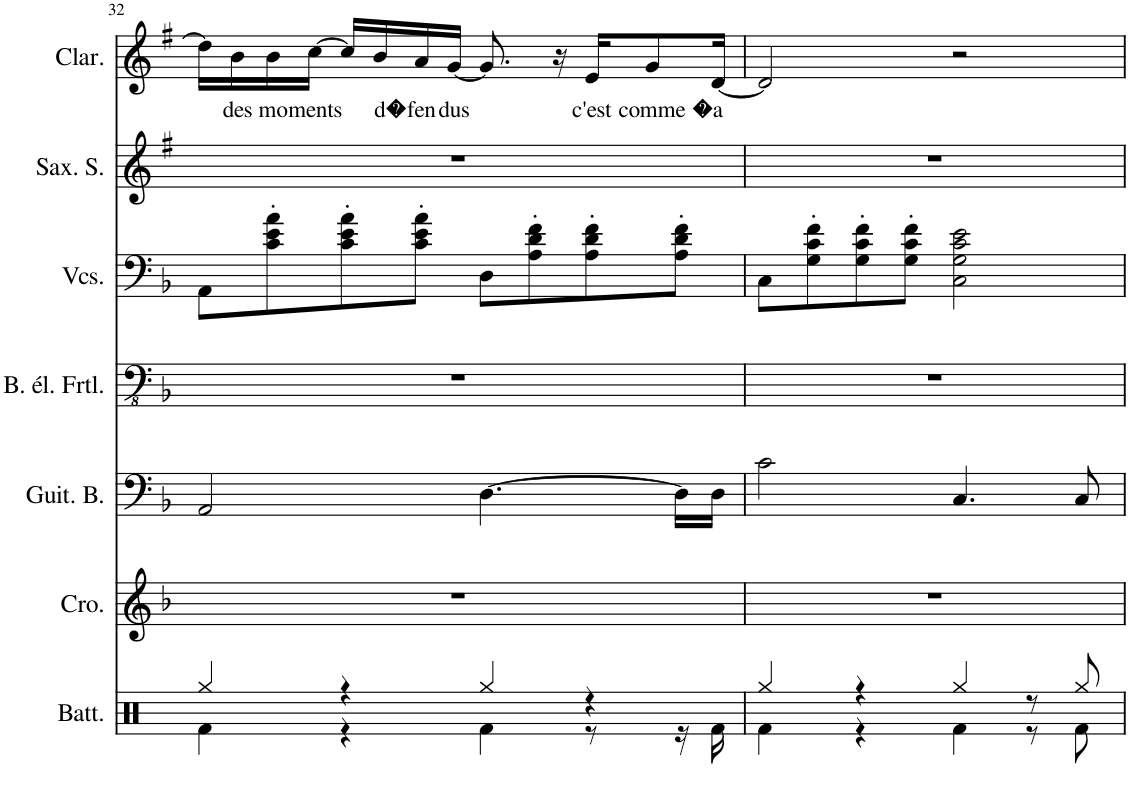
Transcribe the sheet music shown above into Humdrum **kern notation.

**kern	**kern	**kern	**kern	**kern	**kern	**kern	**text
*part7	*part6	*part5	*part4	*part3	*part2	*part1	*part1
*staff7	*staff6	*staff5	*staff4	*staff3	*staff2	*staff1	*staff1
*I"Batterie	*I"Crotales	*I"Guitare Basse	*I"Basse électrique fretless	*I"Violoncelles	*I"Saxophone Soprano	*I"Clarinette	*
*I'Batt.	*I'Cro.	*I'Guit. B.	*I'B. él. Frtl.	*I'Vcs.	*I'Sax. S.	*I'Clar.	*
!!LO:PB:g=z
*clefX	*clefG2	*clefF4	*clefFv4	*clefF4	*clefG2	*clefG2	*
*	*Trd-14c-24	*Trd7c12	*	*	*Trd1c2	*Trd1c2	*
*k[]	*k[b-]	*k[b-]	*k[b-]	*k[b-]	*k[f#]	*k[f#]	*
*M4/4	*M4/4	*M4/4	*M4/4	*M4/4	*M4/4	*M4/4	*
=32	=32	=32	=32	=32	=32	=32	=32
*^	*	*	*	*	*	*	*
4Rgg/	4Rf\	1r	2AA/	1r	8AA\L	1r	16dd\LL]	.
!	!	!	!	!	!	!	!	!LO:LY:b
.	.	.	.	.	.	.	16b\	des
!	!	!	!	!	!	!	!	!LO:LY:b
.	.	.	.	.	8c\' 8e\' 8a\'	.	16b\	mo
!	!	!	!	!	!	!	!	!LO:LY:b
.	.	.	.	.	.	.	[16cc\JJ	ments
4r	4r	.	.	.	8c\' 8e\' 8a\'	.	16cc/LL]	.
!	!	!	!	!	!	!	!	!LO:LY:b
.	.	.	.	.	.	.	16b/	d�
!	!	!	!	!	!	!	!	!LO:LY:b
.	.	.	.	.	8c\' 8e\' 8a\'J	.	16a/	fen
!	!	!	!	!	!	!	!	!LO:LY:b
.	.	.	.	.	.	.	[16g/JJ	dus
4Rgg/	4Rf\	.	[4.D\	.	8D\L	.	8.g/]	.
.	.	.	.	.	8A\' 8d\' 8f\'	.	.	.
.	.	.	.	.	.	.	16r	.
!	!	!	!	!	!	!	!	!LO:LY:b
4r	8r	.	.	.	8A\' 8d\' 8f\'	.	16e/KL	c'est
!	!	!	!	!	!	!	!	!LO:LY:b
.	.	.	.	.	.	.	8g/	comme
.	16r	.	16D\LL]	.	8A\' 8d\' 8f\'J	.	.	.
!	!	!	!	!	!	!	!	!LO:LY:b
.	16Rf\	.	16D\JJ	.	.	.	[16d/Jk	�a
=33	=33	=33	=33	=33	=33	=33	=33	=33
4Rgg/	4Rf\	1r	2c\	1r	8C\L	1r	2d/]	.
.	.	.	.	.	8G\' 8c\' 8f\'	.	.	.
4r	4r	.	.	.	8G\' 8c\' 8f\'	.	.	.
.	.	.	.	.	8G\' 8c\' 8f\'J	.	.	.
4Rgg/	4Rf\	.	4.C/	.	2C\ 2G\ 2c\ 2e\	.	2r	.
8r	8r	.	.	.	.	.	.	.
8Rgg/	8Rf\	.	8C/	.	.	.	.	.
*v	*v	*	*	*	*	*	*	*
=	=	=	=	=	=	=	=
*-	*-	*-	*-	*-	*-	*-	*-
